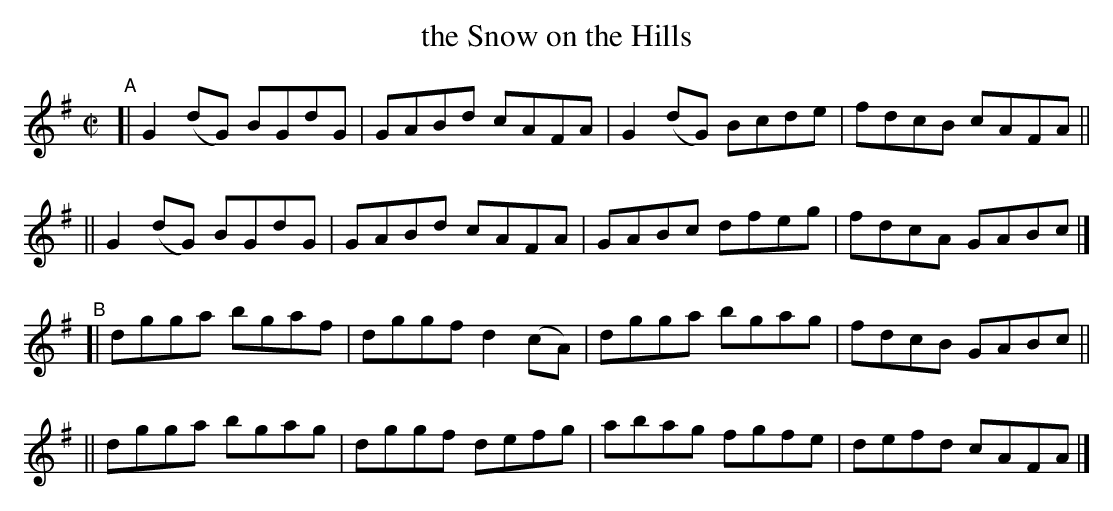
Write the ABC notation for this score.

X:1
T: the Snow on the Hills
M: C|
L: 1/8
K: G
"^A"\
[| G2(dG) BGdG | GABd cAFA | G2(dG) Bcde | fdcB cAFA ||
|| G2(dG) BGdG | GABd cAFA | GABc dfeg | fdcA GABc |]
"^B"\
[| dgga bgaf | dggf d2(cA) | dgga bgag | fdcB GABc ||
|| dgga bgag | dggf defg | abag fgfe | defd cAFA |]
